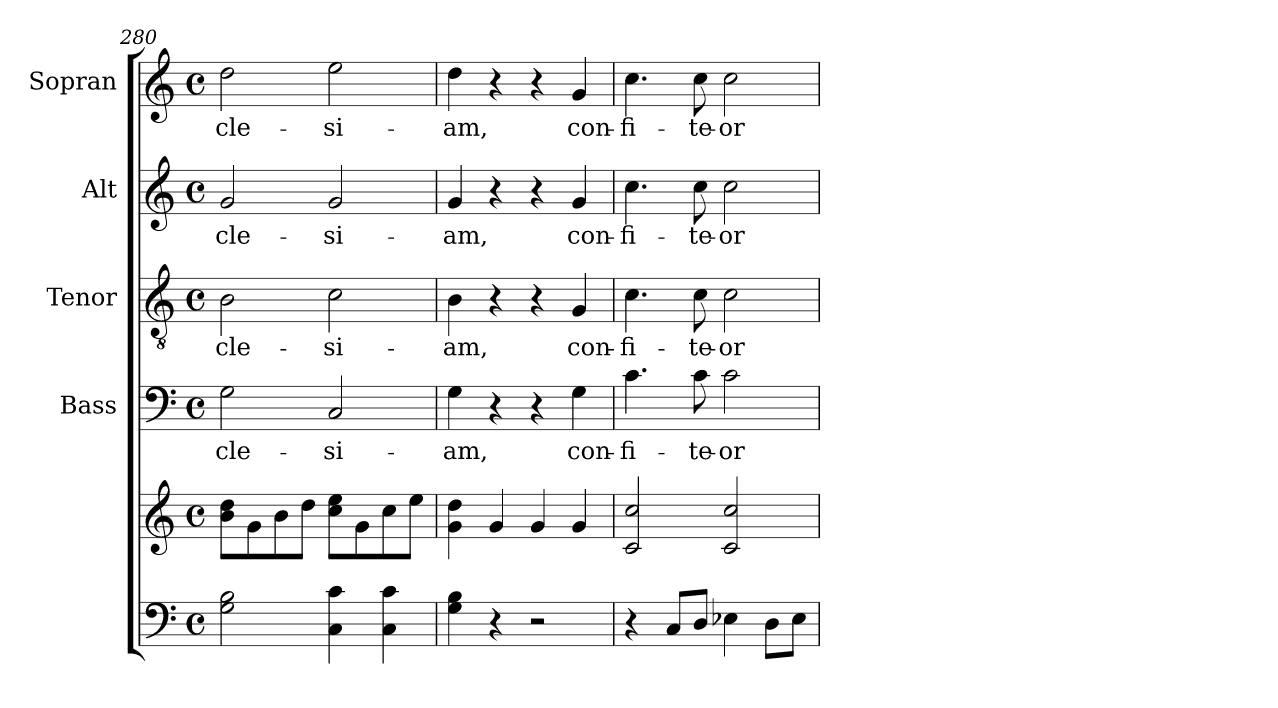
**kern	**kern	**kern	**text	**kern	**text	**kern	**text	**kern	**text
*part5	*part5	*part4	*part4	*part3	*part3	*part2	*part2	*part1	*part1
*staff6	*staff5	*staff4	*staff4	*staff3	*staff3	*staff2	*staff2	*staff1	*staff1
*	*	*I"Bass	*	*I"Tenor	*	*I"Alt	*	*I"Sopran	*
*	*	*I'B.	*	*I'T.	*	*I'A.	*	*I'S.	*
*clefF4	*clefG2	*clefF4	*	*clefGv2	*	*clefG2	*	*clefG2	*
*k[]	*k[]	*k[]	*	*k[]	*	*k[]	*	*k[]	*
*C:	*C:	*C:	*	*C:	*	*C:	*	*C:	*
*M4/4	*M4/4	*M4/4	*	*M4/4	*	*M4/4	*	*M4/4	*
*met(c)	*met(c)	*met(c)	*	*met(c)	*	*met(c)	*	*met(c)	*
=280	=280	=280	=280	=280	=280	=280	=280	=280	=280
!	!	!	!LO:LY:b	!	!LO:LY:b	!	!LO:LY:b	!	!LO:LY:b
2G\ 2B\	8b\ 8dd\L	2G\	-cle-	2B\	-cle-	2g/	-cle-	2dd\	-cle-
.	8g\	.	.	.	.	.	.	.	.
.	8b\	.	.	.	.	.	.	.	.
.	8dd\J	.	.	.	.	.	.	.	.
!	!	!	!LO:LY:b	!	!LO:LY:b	!	!LO:LY:b	!	!LO:LY:b
4C\ 4c\	8cc\ 8ee\L	2C/	-si-	2c\	-si-	2g/	-si-	2ee\	-si-
.	8g\	.	.	.	.	.	.	.	.
4C\ 4c\	8cc\	.	.	.	.	.	.	.	.
.	8ee\J	.	.	.	.	.	.	.	.
=281	=281	=281	=281	=281	=281	=281	=281	=281	=281
!	!	!	!LO:LY:b	!	!LO:LY:b	!	!LO:LY:b	!	!LO:LY:b
4G\ 4B\	4g\ 4dd\	4G\	-am,	4B\	-am,	4g/	-am,	4dd\	-am,
4r	4g/	4r	.	4r	.	4r	.	4r	.
2r	4g/	4r	.	4r	.	4r	.	4r	.
!	!	!	!LO:LY:b	!	!LO:LY:b	!	!LO:LY:b	!	!LO:LY:b
.	4g/	4G\	con-	4G/	con-	4g/	con-	4g/	con-
=282	=282	=282	=282	=282	=282	=282	=282	=282	=282
!	!	!	!LO:LY:b	!	!LO:LY:b	!	!LO:LY:b	!	!LO:LY:b
4r	2c/ 2cc/	4.c\	-fi-	4.c\	-fi-	4.cc\	-fi-	4.cc\	-fi-
8C/L	.	.	.	.	.	.	.	.	.
!	!	!	!LO:LY:b	!	!LO:LY:b	!	!LO:LY:b	!	!LO:LY:b
8D/J	.	8c\	-te-	8c\	-te-	8cc\	-te-	8cc\	-te-
!	!	!	!LO:LY:b	!	!LO:LY:b	!	!LO:LY:b	!	!LO:LY:b
4E-X\	2c/ 2cc/	2c\	-or	2c\	-or	2cc\	-or	2cc\	-or
8D\L	.	.	.	.	.	.	.	.	.
8E-\J	.	.	.	.	.	.	.	.	.
=	=	=	=	=	=	=	=	=	=
*-	*-	*-	*-	*-	*-	*-	*-	*-	*-
